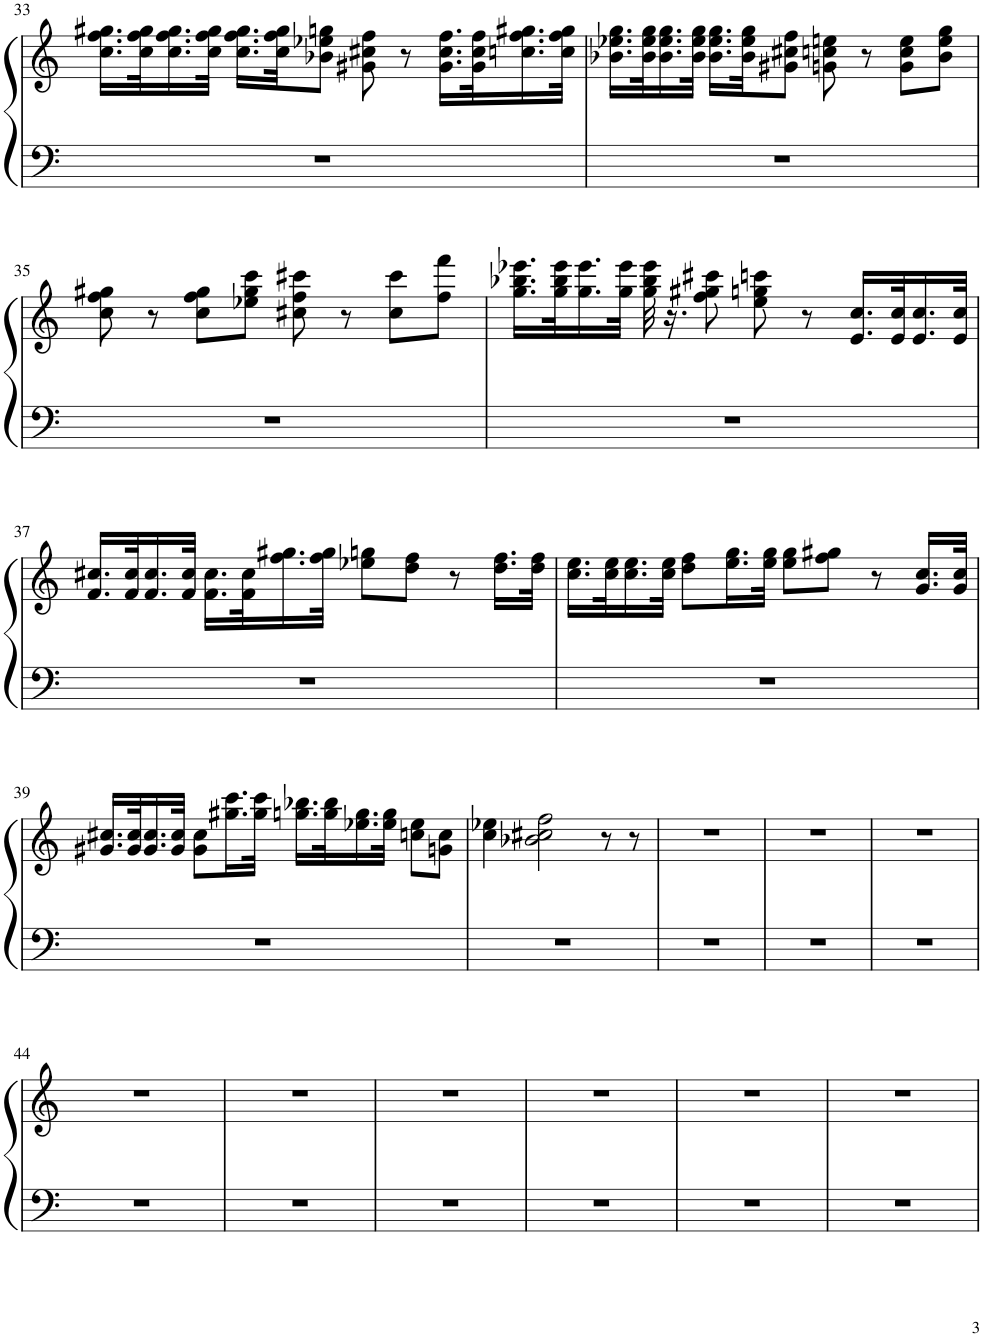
**kern	**kern
*part1	*part1
*staff2	*staff1
*I"Piano	*
*I'Pno.	*
!!LO:PB:g=z
*clefF4	*clefG2
*k[]	*k[]
*M4/4	*M4/4
=33	=33
1r	16.cc\ 16.ff\ 16.gg#X\LL
.	32cc\ 32ff\ 32gg#\K
.	16.cc\ 16.ff\ 16.gg#\
.	32cc\ 32ff\ 32gg#\JJk
.	16.cc\ 16.ff\ 16.gg#\LL
.	32cc\ 32ff\ 32gg#\JK
.	8b-X\ 8ee-X\ 8ggn\J
.	8g#X\ 8cc#X\ 8ff\
.	8r
.	16.g#\ 16.cc#\ 16.ff\LL
.	32g#\ 32cc#\ 32ff\K
.	16.ccn\ 16.ff\ 16.gg#X\
.	32cc\ 32ff\ 32gg#\JJk
=34	=34
1r	16.b-X\ 16.ee-X\ 16.gg\LL
.	32b-\ 32ee-\ 32gg\K
.	16.b-\ 16.ee-\ 16.gg\
.	32b-\ 32ee-\ 32gg\JJk
.	16.b-\ 16.ee-\ 16.gg\LL
.	32b-\ 32ee-\ 32gg\JK
.	8g#X\ 8cc#X\ 8ff\J
.	8gn\ 8ccn\ 8een\
.	8r
.	8g\ 8cc\ 8ee\L
.	8b-\ 8ee\ 8gg\J
!!LO:LB:g=z
=35	=35
1r	8cc\ 8ff\ 8gg#X\
.	8r
.	8cc\ 8ff\ 8gg#\L
.	8ee-X\ 8gg#\ 8ccc\J
.	8cc#X\ 8ff\ 8ccc#X\
.	8r
.	8cc#\ 8ccc#\L
.	8ff\ 8fff\J
=36	=36
1r	16.gg\ 16.bb-X\ 16.eee-X\LL
.	32gg\ 32bb-\ 32eee-\K
.	16.gg\ 16.eee-\
.	32gg\ 32eee-\JJk
.	32gg\ 32bb-\ 32eee-\
.	16.r
.	8ff\ 8gg#X\ 8ccc#X\
.	8ee\ 8ggn\ 8cccn\
.	8r
.	16.e/ 16.cc/LL
.	32e/ 32cc/K
.	16.e/ 16.cc/
.	32e/ 32cc/JJk
!!LO:LB:g=z
=37	=37
1r	16.f/ 16.cc#X/LL
.	32f/ 32cc#/K
.	16.f/ 16.cc#/
.	32f/ 32cc#/JJk
.	16.f\ 16.cc#\LL
.	32f\ 32cc#\K
.	16.ff\ 16.gg#X\
.	32ff\ 32gg#\JJk
.	8ee-X\ 8ggn\L
.	8dd\ 8ff\J
.	8r
.	16.dd\ 16.ff\LL
.	32dd\ 32ff\JJk
=38	=38
1r	16.cc\ 16.ee\LL
.	32cc\ 32ee\K
.	16.cc\ 16.ee\
.	32cc\ 32ee\JJk
.	8dd\ 8ff\L
.	16.ee\ 16.gg\L
.	32ee\ 32gg\JJk
.	8ee\ 8gg\L
.	8ff\ 8gg#X\J
.	8r
.	16.g/ 16.cc/LL
.	32g/ 32cc/JJk
!!LO:LB:g=z
=39	=39
1r	16.g#X/ 16.cc#X/LL
.	32g#/ 32cc#/K
.	16.g#/ 16.cc#/
.	32g#/ 32cc#/JJk
.	8g#\ 8cc#\L
.	16.gg#X\ 16.ccc\L
.	32gg#\ 32ccc\JJk
.	16.ggn\ 16.bb-X\LL
.	32gg\ 32bb-\K
.	16.ee-X\ 16.gg\
.	32ee-\ 32gg\JJk
.	8ccn\ 8ee-\L
.	8gn\ 8cc\J
=40	=40
1r	4cc\ 4ee-X\
.	2b-X\ 2cc#X\ 2ff\
.	8r
.	8r
=41	=41
1r	1r
=42	=42
1r	1r
=43	=43
1r	1r
!!LO:LB:g=z
=44	=44
1r	1r
=45	=45
1r	1r
=46	=46
1r	1r
=47	=47
1r	1r
=48	=48
1r	1r
=49	=49
1r	1r
=	=
*-	*-
